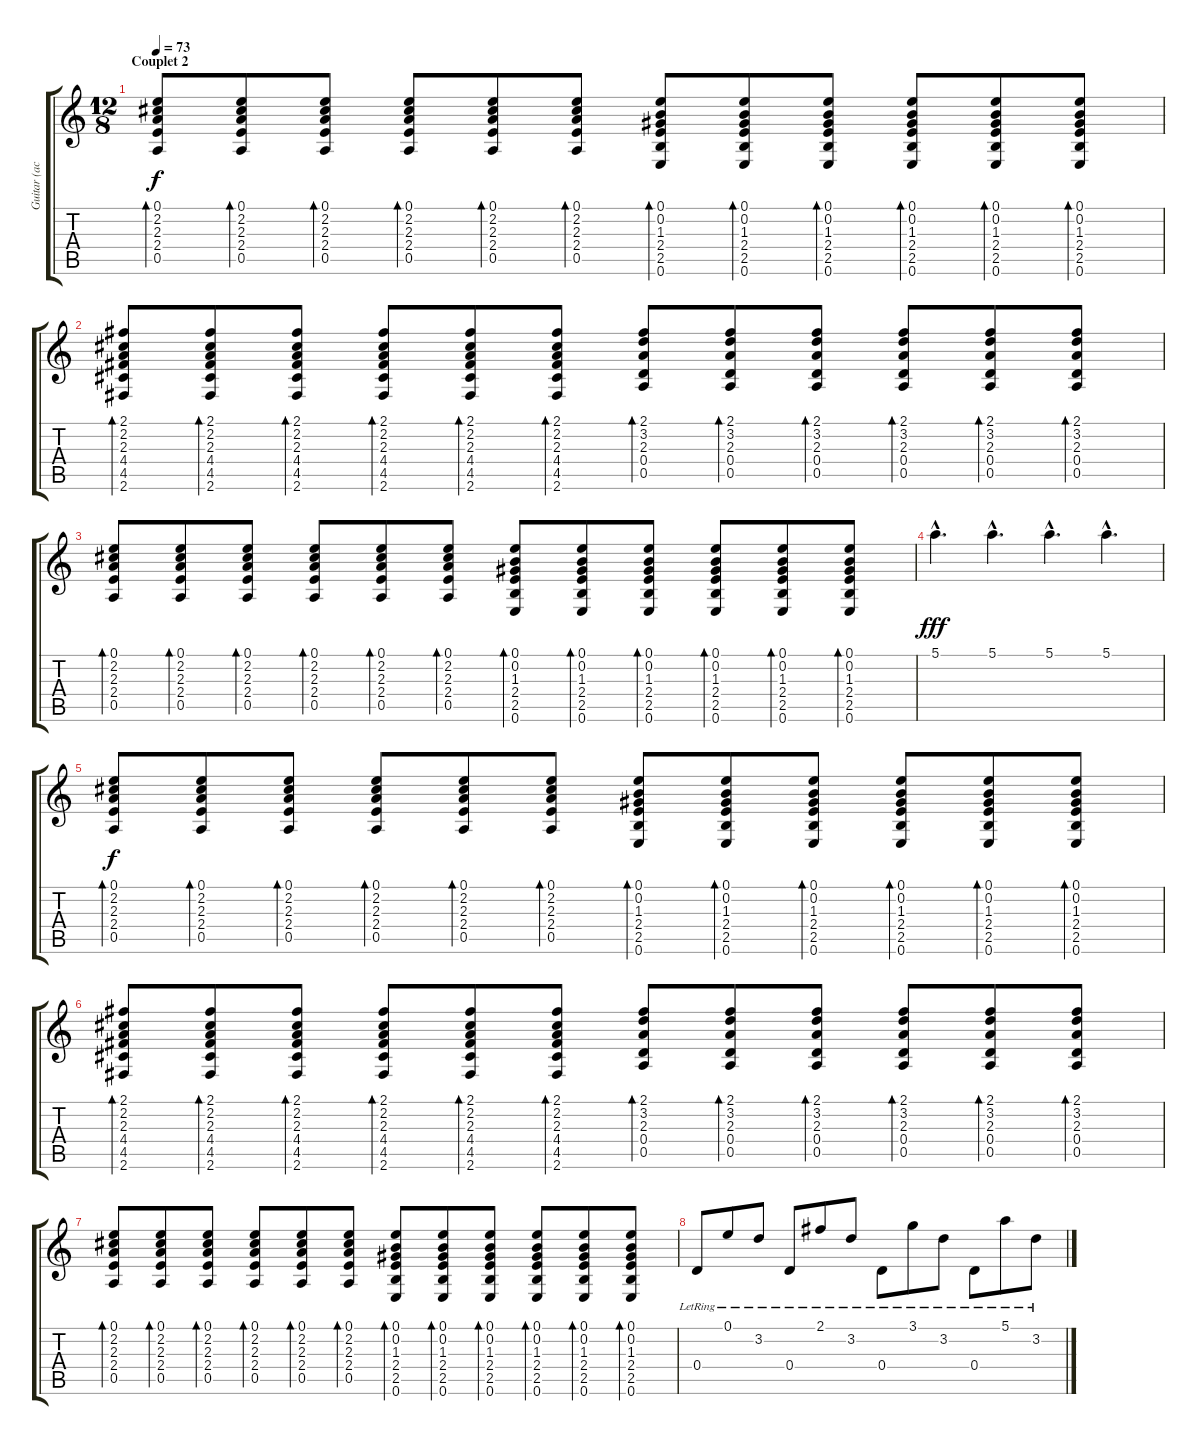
\track ("Guitar (acoustic)" "Guitar (ac") {instrument acousticguitarnylon}
\staff {score tabs}
\tuning (E4 B3 G3 D3 A2 E2) {hide}
\ts (12 8)
\section ("" "Couplet 2")
\tempo 73
\clef g2
\ks c
(0.1 2.2 2.3 2.4 0.5).8{bd 60 dy f} (0.1 2.2 2.3 2.4 0.5).8{bd 60} (0.1 2.2 2.3 2.4 0.5).8{bd 60} (0.1 2.2 2.3 2.4 0.5).8{bd 60} (0.1 2.2 2.3 2.4 0.5).8{bd 60} (0.1 2.2 2.3 2.4 0.5).8{bd 60} (0.1 0.2 1.3 2.4 2.5 0.6).8{bd 60} (0.1 0.2 1.3 2.4 2.5 0.6).8{bd 60} (0.1 0.2 1.3 2.4 2.5 0.6).8{bd 60} (0.1 0.2 1.3 2.4 2.5 0.6).8{bd 60} (0.1 0.2 1.3 2.4 2.5 0.6).8{bd 60} (0.1 0.2 1.3 2.4 2.5 0.6).8{bd 60} |
(2.1 2.2 2.3 4.4 4.5 2.6).8{bd 60} (2.1 2.2 2.3 4.4 4.5 2.6).8{bd 60} (2.1 2.2 2.3 4.4 4.5 2.6).8{bd 60} (2.1 2.2 2.3 4.4 4.5 2.6).8{bd 60} (2.1 2.2 2.3 4.4 4.5 2.6).8{bd 60} (2.1 2.2 2.3 4.4 4.5 2.6).8{bd 60} (2.1 3.2 2.3 0.4 0.5).8{bd 60} (2.1 3.2 2.3 0.4 0.5).8{bd 60} (2.1 3.2 2.3 0.4 0.5).8{bd 60} (2.1 3.2 2.3 0.4 0.5).8{bd 60} (2.1 3.2 2.3 0.4 0.5).8{bd 60} (2.1 3.2 2.3 0.4 0.5).8{bd 60} |
(0.1 2.2 2.3 2.4 0.5).8{bd 60} (0.1 2.2 2.3 2.4 0.5).8{bd 60} (0.1 2.2 2.3 2.4 0.5).8{bd 60} (0.1 2.2 2.3 2.4 0.5).8{bd 60} (0.1 2.2 2.3 2.4 0.5).8{bd 60} (0.1 2.2 2.3 2.4 0.5).8{bd 60} (0.1 0.2 1.3 2.4 2.5 0.6).8{bd 60} (0.1 0.2 1.3 2.4 2.5 0.6).8{bd 60} (0.1 0.2 1.3 2.4 2.5 0.6).8{bd 60} (0.1 0.2 1.3 2.4 2.5 0.6).8{bd 60} (0.1 0.2 1.3 2.4 2.5 0.6).8{bd 60} (0.1 0.2 1.3 2.4 2.5 0.6).8{bd 60} |
5.1{hac}.4{d dy fff} 5.1{hac}.4{d} 5.1{hac}.4{d} 5.1{hac}.4{d} |
(0.1 2.2 2.3 2.4 0.5).8{bd 60 dy f} (0.1 2.2 2.3 2.4 0.5).8{bd 60} (0.1 2.2 2.3 2.4 0.5).8{bd 60} (0.1 2.2 2.3 2.4 0.5).8{bd 60} (0.1 2.2 2.3 2.4 0.5).8{bd 60} (0.1 2.2 2.3 2.4 0.5).8{bd 60} (0.1 0.2 1.3 2.4 2.5 0.6).8{bd 60} (0.1 0.2 1.3 2.4 2.5 0.6).8{bd 60} (0.1 0.2 1.3 2.4 2.5 0.6).8{bd 60} (0.1 0.2 1.3 2.4 2.5 0.6).8{bd 60} (0.1 0.2 1.3 2.4 2.5 0.6).8{bd 60} (0.1 0.2 1.3 2.4 2.5 0.6).8{bd 60} |
(2.1 2.2 2.3 4.4 4.5 2.6).8{bd 60} (2.1 2.2 2.3 4.4 4.5 2.6).8{bd 60} (2.1 2.2 2.3 4.4 4.5 2.6).8{bd 60} (2.1 2.2 2.3 4.4 4.5 2.6).8{bd 60} (2.1 2.2 2.3 4.4 4.5 2.6).8{bd 60} (2.1 2.2 2.3 4.4 4.5 2.6).8{bd 60} (2.1 3.2 2.3 0.4 0.5).8{bd 60} (2.1 3.2 2.3 0.4 0.5).8{bd 60} (2.1 3.2 2.3 0.4 0.5).8{bd 60} (2.1 3.2 2.3 0.4 0.5).8{bd 60} (2.1 3.2 2.3 0.4 0.5).8{bd 60} (2.1 3.2 2.3 0.4 0.5).8{bd 60} |
(0.1 2.2 2.3 2.4 0.5).8{bd 60} (0.1 2.2 2.3 2.4 0.5).8{bd 60} (0.1 2.2 2.3 2.4 0.5).8{bd 60} (0.1 2.2 2.3 2.4 0.5).8{bd 60} (0.1 2.2 2.3 2.4 0.5).8{bd 60} (0.1 2.2 2.3 2.4 0.5).8{bd 60} (0.1 0.2 1.3 2.4 2.5 0.6).8{bd 60} (0.1 0.2 1.3 2.4 2.5 0.6).8{bd 60} (0.1 0.2 1.3 2.4 2.5 0.6).8{bd 60} (0.1 0.2 1.3 2.4 2.5 0.6).8{bd 60} (0.1 0.2 1.3 2.4 2.5 0.6).8{bd 60} (0.1 0.2 1.3 2.4 2.5 0.6).8{bd 60} |
0.4{lr}.8 0.1{lr}.8 3.2{lr}.8 0.4{lr}.8 2.1{lr}.8 3.2{lr}.8 0.4{lr}.8 3.1{lr}.8 3.2{lr}.8 0.4{lr}.8 5.1{lr}.8 3.2{lr}.8
